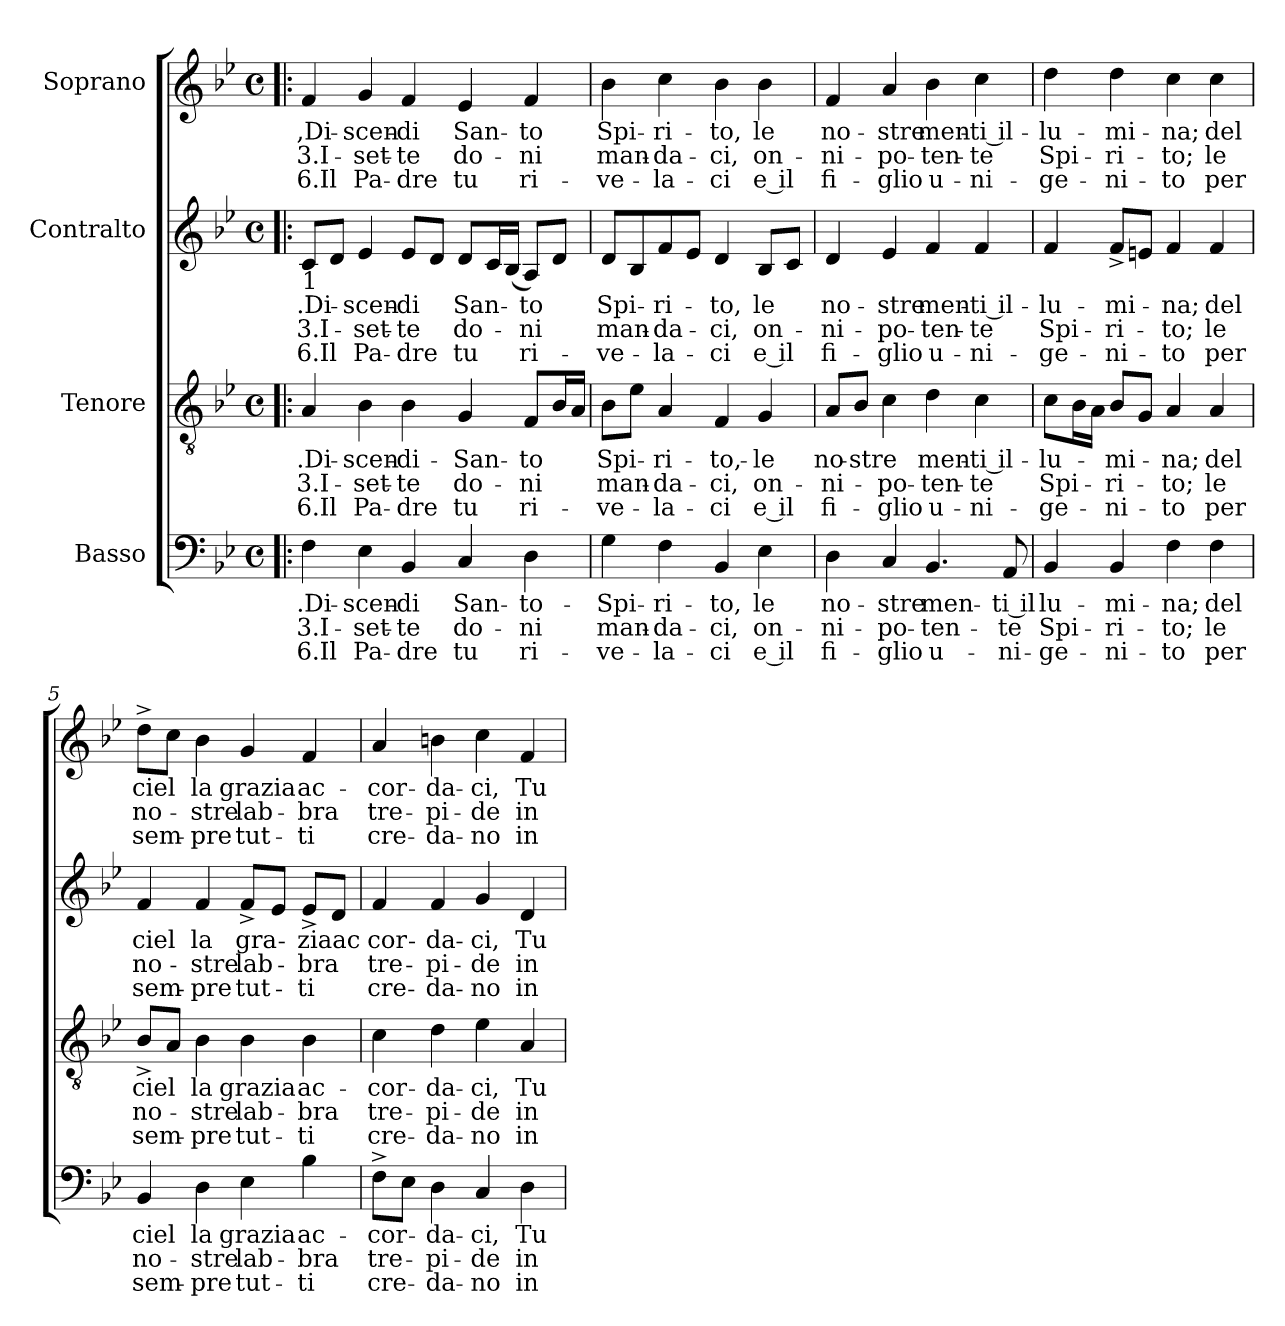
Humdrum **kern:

**kern	**text	**text	**text	**kern	**text	**text	**text	**kern	**text	**text	**text	**kern	**text	**text	**text
*part4	*part4	*part4	*part4	*part3	*part3	*part3	*part3	*part2	*part2	*part2	*part2	*part1	*part1	*part1	*part1
*staff4	*staff4	*staff4	*staff4	*staff3	*staff3	*staff3	*staff3	*staff2	*staff2	*staff2	*staff2	*staff1	*staff1	*staff1	*staff1
*I"Basso	*	*	*	*I"Tenore	*	*	*	*I"Contralto	*	*	*	*I"Soprano	*	*	*
*clefF4	*	*	*	*clefGv2	*	*	*	*clefG2	*	*	*	*clefG2	*	*	*
*k[b-e-]	*	*	*	*k[b-e-]	*	*	*	*k[b-e-]	*	*	*	*k[b-e-]	*	*	*
*B-:	*	*	*	*B-:	*	*	*	*B-:	*	*	*	*B-:	*	*	*
*M4/4	*	*	*	*M4/4	*	*	*	*M4/4	*	*	*	*M4/4	*	*	*
*met(c)	*	*	*	*met(c)	*	*	*	*met(c)	*	*	*	*met(c)	*	*	*
=1!|:	=1!|:	=1!|:	=1!|:	=1!|:	=1!|:	=1!|:	=1!|:	=1!|:	=1!|:	=1!|:	=1!|:	=1!|:	=1!|:	=1!|:	=1!|:
!	!	!	!	!	!	!	!	!LO:TX:b:t=1	!	!	!	!	!	!	!
!	!LO:LY:b	!LO:LY:b	!LO:LY:b	!	!LO:LY:b	!LO:LY:b	!LO:LY:b	!	!LO:LY:b	!LO:LY:b	!LO:LY:b	!	!LO:LY:b	!LO:LY:b	!LO:LY:b
4F>\	.Di-	3.I-	6.Il	4A</	.Di-	3.I-	6.Il	8c/L	.Di-	3.I-	6.Il	4f</	,Di-	3.I-	6.Il
.	.	.	.	.	.	.	.	8d/J	.	.	.	.	.	.	.
!	!LO:LY:b:rj	!LO:LY:b:rj	!LO:LY:b:rj	!	!LO:LY:b	!LO:LY:b	!LO:LY:b	!	!LO:LY:b	!LO:LY:b	!LO:LY:b	!	!LO:LY:b	!LO:LY:b	!LO:LY:b
4E-\	-scen-	-set-	Pa-	4B-\	-scen-	-set-	Pa-	4e-/	-scen-	-set-	Pa-	4g/	-scen-	-set-	Pa-
!	!LO:LY:b	!LO:LY:b	!LO:LY:b	!	!LO:LY:b:rj	!LO:LY:b:rj	!LO:LY:b:rj	!	!LO:LY:b	!LO:LY:b	!LO:LY:b	!	!LO:LY:b	!LO:LY:b	!LO:LY:b
4BB-/	-di	-te	-dre	4B-\	-di-	-te	-dre	8e-/L	-di	-te	-dre	4f/	-di	-te	-dre
.	.	.	.	.	.	.	.	8d/J	.	.	.	.	.	.	.
!	!LO:LY:b	!LO:LY:b	!LO:LY:b	!	!LO:LY:b	!LO:LY:b	!LO:LY:b	!	!LO:LY:b	!LO:LY:b	!LO:LY:b	!	!LO:LY:b	!LO:LY:b	!LO:LY:b
4C/	San-	do-	tu	4G/	-San-	do-	tu	8d/L	San-	do-	tu	4e-/	San-	do-	tu
.	.	.	.	.	.	.	.	16c/L	.	.	.	.	.	.	.
.	.	.	.	.	.	.	.	(16B-/JJ	.	.	.	.	.	.	.
!	!LO:LY:b	!LO:LY:b	!LO:LY:b	!	!LO:LY:b	!LO:LY:b	!LO:LY:b	!	!LO:LY:b	!LO:LY:b	!LO:LY:b	!	!LO:LY:b	!LO:LY:b	!LO:LY:b
4D\	-to-	-ni	ri-	8F/L	-to	-ni	ri-	8A/L)	-to	-ni	ri-	4f/	-to	-ni	ri-
.	.	.	.	16B-/L	.	.	.	8d/J	.	.	.	.	.	.	.
.	.	.	.	16A/JJ	.	.	.	.	.	.	.	.	.	.	.
=2	=2	=2	=2	=2	=2	=2	=2	=2	=2	=2	=2	=2	=2	=2	=2
!	!LO:LY:b	!LO:LY:b	!LO:LY:b	!	!LO:LY:b	!LO:LY:b	!LO:LY:b	!	!LO:LY:b	!LO:LY:b	!LO:LY:b	!	!LO:LY:b	!LO:LY:b	!LO:LY:b
4G\	-Spi-	man-	-ve-	8B-\L	Spi-	man-	-ve-	8d/L	Spi-	man-	-ve-	4b-\	Spi-	man-	-ve-
.	.	.	.	8e-\J	.	.	.	8B-/	.	.	.	.	.	.	.
!	!LO:LY:b:rj	!LO:LY:b:rj	!LO:LY:b:rj	!	!LO:LY:b:rj	!LO:LY:b:rj	!LO:LY:b:rj	!	!LO:LY:b:rj	!LO:LY:b:rj	!LO:LY:b:rj	!	!LO:LY:b:rj	!LO:LY:b:rj	!LO:LY:b:rj
4F\	-ri-	-da-	-la-	4A/	-ri-	-da-	-la-	8f/	-ri-	-da-	-la-	4cc\	-ri-	-da-	-la-
.	.	.	.	.	.	.	.	8e-/J	.	.	.	.	.	.	.
!	!LO:LY:b	!LO:LY:b	!LO:LY:b	!	!LO:LY:b	!LO:LY:b	!LO:LY:b	!	!LO:LY:b	!LO:LY:b	!LO:LY:b	!	!LO:LY:b	!LO:LY:b	!LO:LY:b
4BB-/	-to,	-ci,	-ci	4F/	-to,-	-ci,	-ci	4d/	-to,	-ci,	-ci	4b-\	-to,	-ci,	-ci
!	!LO:LY:b	!LO:LY:b	!LO:LY:b	!	!LO:LY:b	!LO:LY:b	!LO:LY:b	!	!LO:LY:b	!LO:LY:b	!LO:LY:b	!	!LO:LY:b	!LO:LY:b	!LO:LY:b
4E-\	le	on-	e il	4G/	-le	on-	e il	8B-/L	le	on-	e il	4b-\	le	on-	e il
.	.	.	.	.	.	.	.	8c/J	.	.	.	.	.	.	.
=3	=3	=3	=3	=3	=3	=3	=3	=3	=3	=3	=3	=3	=3	=3	=3
!	!LO:LY:b	!LO:LY:b	!LO:LY:b	!	!LO:LY:b	!LO:LY:b	!LO:LY:b	!	!LO:LY:b	!LO:LY:b	!LO:LY:b	!	!LO:LY:b	!LO:LY:b	!LO:LY:b
4D\	no-	-ni-	fi-	8A/L	no-	-ni-	fi-	4d/	no-	-ni-	fi-	4f/	no-	-ni-	fi-
!	!	!	!	!	!LO:LY:b	!	!	!	!	!	!	!	!	!	!
.	.	.	.	8B-/J	-stre	.	.	.	.	.	.	.	.	.	.
!	!LO:LY:b	!LO:LY:b	!LO:LY:b	!	!	!LO:LY:b	!LO:LY:b	!	!LO:LY:b	!LO:LY:b	!LO:LY:b	!	!LO:LY:b	!LO:LY:b	!LO:LY:b
4C/	-stre	-po-	-glio	4c\	.	-po-	-glio	4e-/	-stre	-po-	-glio	4a/	-stre	-po-	-glio
!	!LO:LY:b	!LO:LY:b	!LO:LY:b	!	!LO:LY:b	!LO:LY:b	!LO:LY:b	!	!LO:LY:b	!LO:LY:b	!LO:LY:b	!	!LO:LY:b	!LO:LY:b	!LO:LY:b
4.BB-/	men-	-ten-	u-	4d\	men-	-ten-	u-	4f/	men-	-ten-	u-	4b-\	men-	-ten-	u-
!	!	!	!	!	!LO:LY:b:rj	!LO:LY:b:rj	!LO:LY:b:rj	!	!LO:LY:b:rj	!LO:LY:b:rj	!LO:LY:b:rj	!	!LO:LY:b:rj	!LO:LY:b:rj	!LO:LY:b:rj
.	.	.	.	4c\	-ti il-	-te	-ni-	4f/	-ti il-	-te	-ni-	4cc\	-ti il-	-te	-ni-
!	!LO:LY:b:rj	!LO:LY:b:rj	!LO:LY:b:rj	!	!	!	!	!	!	!	!	!	!	!	!
8AA/	-ti il	-te	-ni-	.	.	.	.	.	.	.	.	.	.	.	.
!!LO:LB:g=z
=4	=4	=4	=4	=4	=4	=4	=4	=4	=4	=4	=4	=4	=4	=4	=4
!	!LO:LY:b	!LO:LY:b	!LO:LY:b	!	!LO:LY:b	!LO:LY:b	!LO:LY:b	!	!LO:LY:b	!LO:LY:b	!LO:LY:b	!	!LO:LY:b	!LO:LY:b	!LO:LY:b
4BB-/	lu-	Spi-	-ge-	8c\L	-lu-	Spi-	-ge-	4f/	-lu-	Spi-	-ge-	4dd\	-lu-	Spi-	-ge-
.	.	.	.	16B-\L	.	.	.	.	.	.	.	.	.	.	.
.	.	.	.	16A\JJ	.	.	.	.	.	.	.	.	.	.	.
!	!LO:LY:b	!LO:LY:b	!LO:LY:b	!	!LO:LY:b	!LO:LY:b	!LO:LY:b	!	!LO:LY:b	!LO:LY:b	!LO:LY:b	!	!LO:LY:b	!LO:LY:b	!LO:LY:b
4BB-/	-mi-	-ri-	-ni-	8B-/L	-mi-	-ri-	-ni-	8f^</L	-mi-	-ri-	-ni-	4dd\	-mi-	-ri-	-ni-
.	.	.	.	8G/J	.	.	.	8en/J	.	.	.	.	.	.	.
!	!LO:LY:b	!LO:LY:b	!LO:LY:b	!	!LO:LY:b	!LO:LY:b	!LO:LY:b	!	!LO:LY:b	!LO:LY:b	!LO:LY:b	!	!LO:LY:b	!LO:LY:b	!LO:LY:b
4F\	-na;	-to;	-to	4A/	-na;	-to;	-to	4f/	-na;	-to;	-to	4cc\	-na;	-to;	-to
!	!LO:LY:b	!LO:LY:b	!LO:LY:b	!	!LO:LY:b	!LO:LY:b	!LO:LY:b	!	!LO:LY:b	!LO:LY:b	!LO:LY:b	!	!LO:LY:b	!LO:LY:b	!LO:LY:b
4F\	del	le	per	4A/	del	le	per	4f/	del	le	per	4cc\	del	le	per
=5	=5	=5	=5	=5	=5	=5	=5	=5	=5	=5	=5	=5	=5	=5	=5
!	!LO:LY:b	!LO:LY:b	!LO:LY:b	!	!LO:LY:b	!LO:LY:b	!LO:LY:b	!	!LO:LY:b	!LO:LY:b	!LO:LY:b	!	!LO:LY:b	!LO:LY:b	!LO:LY:b
4BB-/	ciel	no-	sem-	8B-^</L	ciel	no-	sem-	4f/	ciel	no-	sem-	8dd^>\L	ciel	no-	sem-
.	.	.	.	8A/J	.	.	.	.	.	.	.	8cc\J	.	.	.
!	!LO:LY:b	!LO:LY:b	!LO:LY:b	!	!LO:LY:b	!LO:LY:b	!LO:LY:b	!	!LO:LY:b	!LO:LY:b	!LO:LY:b	!	!LO:LY:b	!LO:LY:b	!LO:LY:b
4D\	la	-stre	-pre	4B-\	la	-stre	-pre	4f/	la	-stre	-pre	4b-\	la	-stre	-pre
!	!LO:LY:b	!LO:LY:b	!LO:LY:b	!	!LO:LY:b	!LO:LY:b	!LO:LY:b	!	!LO:LY:b	!LO:LY:b	!LO:LY:b	!	!LO:LY:b	!LO:LY:b	!LO:LY:b
4E-\	gra­zia	lab-	tut-	4B-\	gra­zia	lab-	tut-	8f^</L	gra-	lab-	tut-	4g/	gra­zia	lab-	tut-
.	.	.	.	.	.	.	.	8e-/J	.	.	.	.	.	.	.
!	!LO:LY:b	!LO:LY:b	!LO:LY:b	!	!LO:LY:b	!LO:LY:b	!LO:LY:b	!	!LO:LY:b	!LO:LY:b	!LO:LY:b	!	!LO:LY:b	!LO:LY:b	!LO:LY:b
4B-\	ac-	-bra	-ti	4B-\	ac-	-bra	-ti	8e-^</L	-ziaac	-bra	-ti	4f/	ac-	-bra	-ti
.	.	.	.	.	.	.	.	8d/J	.	.	.	.	.	.	.
=6	=6	=6	=6	=6	=6	=6	=6	=6	=6	=6	=6	=6	=6	=6	=6
!	!LO:LY:b	!LO:LY:b	!LO:LY:b	!	!LO:LY:b	!LO:LY:b	!LO:LY:b	!	!LO:LY:b	!LO:LY:b	!LO:LY:b	!	!LO:LY:b	!LO:LY:b	!LO:LY:b
8F^>\L	-cor-	tre-	cre-	4c\	-cor-	tre-	cre-	4f/	cor-	tre-	cre-	4a/	-cor-	tre-	cre-
8E-\J	.	.	.	.	.	.	.	.	.	.	.	.	.	.	.
!	!LO:LY:b	!LO:LY:b	!LO:LY:b	!	!LO:LY:b	!LO:LY:b	!LO:LY:b	!	!LO:LY:b	!LO:LY:b	!LO:LY:b	!	!LO:LY:b	!LO:LY:b	!LO:LY:b
4D\	-da-	-pi-	-da-	4d\	-da-	-pi-	-da-	4f/	-da-	-pi-	-da-	4bn\	-da-	-pi-	-da-
!	!LO:LY:b	!LO:LY:b	!LO:LY:b	!	!LO:LY:b	!LO:LY:b	!LO:LY:b	!	!LO:LY:b	!LO:LY:b	!LO:LY:b	!	!LO:LY:b	!LO:LY:b	!LO:LY:b
4C/	-ci,	-de	-no	4e-\	-ci,	-de	-no	4g/	-ci,	-de	-no	4cc\	-ci,	-de	-no
!	!LO:LY:b	!LO:LY:b	!LO:LY:b	!	!LO:LY:b	!LO:LY:b	!LO:LY:b	!	!LO:LY:b	!LO:LY:b	!LO:LY:b	!	!LO:LY:b	!LO:LY:b	!LO:LY:b
4D\	Tu	in	in	4A/	Tu	in	in	4d/	Tu	in	in	4f/	Tu	in	in
=	=	=	=	=	=	=	=	=	=	=	=	=	=	=	=
*-	*-	*-	*-	*-	*-	*-	*-	*-	*-	*-	*-	*-	*-	*-	*-
